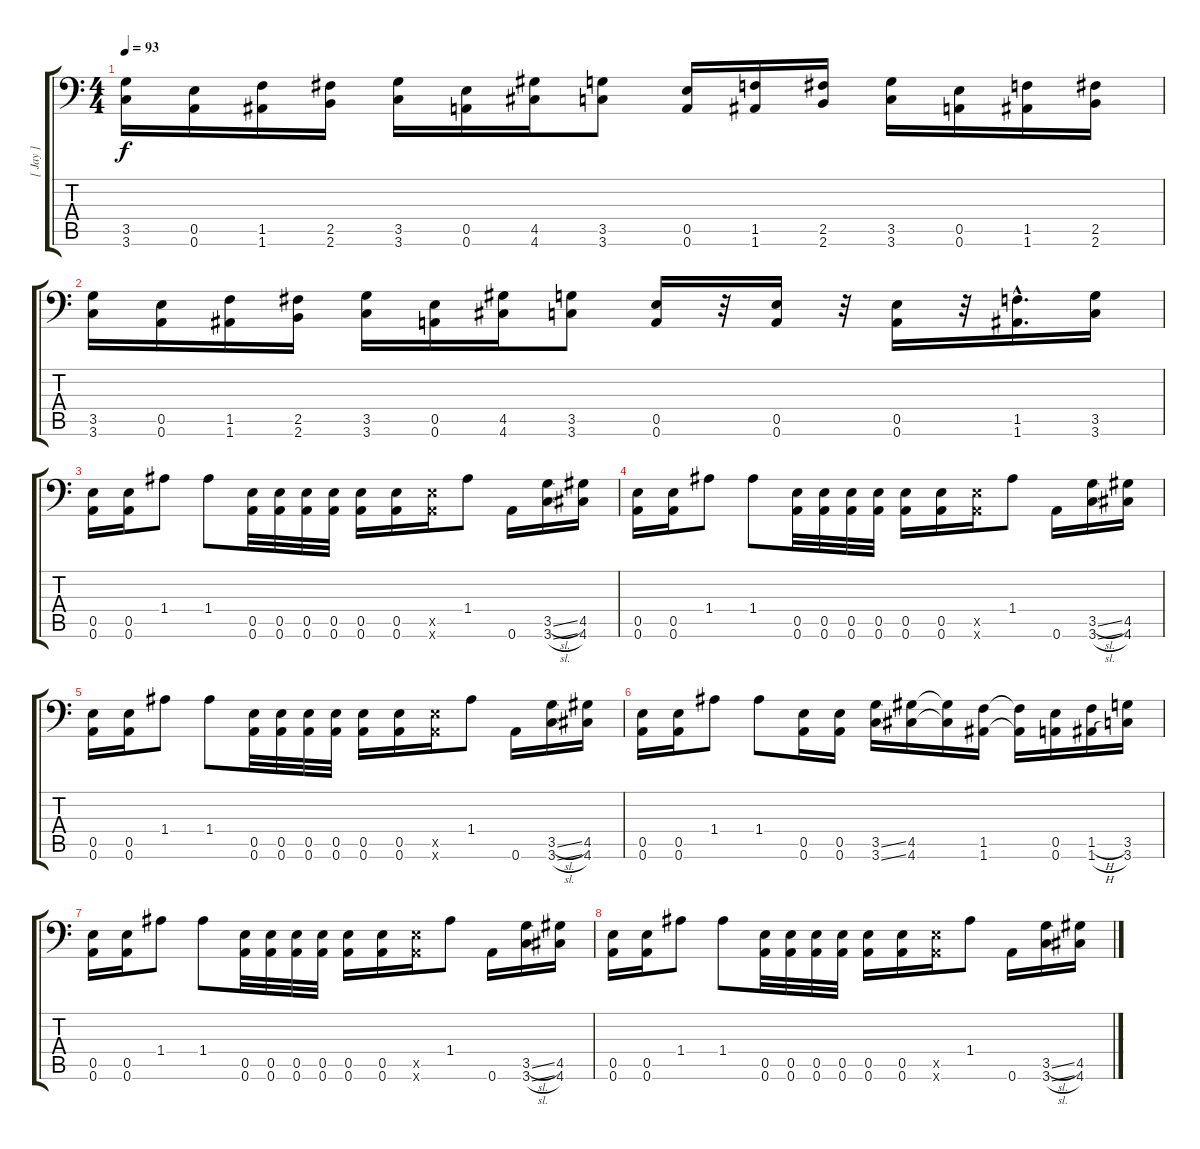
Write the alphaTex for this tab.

\track ("[ Jay ]" "[ Jay ]") {instrument distortionguitar}
\staff {score tabs}
\tuning (B3 Gb3 D3 A2 E2 A1) {hide}
\ts (4 4)
\tempo 93
\clef f4
\ks c
(3.5 3.6).16{dy f} (0.5 0.6).16 (1.5 1.6).16 (2.5 2.6).16 (3.5 3.6).16 (0.5 0.6).16 (4.5 4.6).16 (3.5 3.6).8 (0.5 0.6).16 (1.5 1.6).16 (2.5 2.6).16 (3.5 3.6).16 (0.5 0.6).16 (1.5 1.6).16 (2.5 2.6).16 |
(3.5 3.6).16 (0.5 0.6).16 (1.5 1.6).16 (2.5 2.6).16 (3.5 3.6).16 (0.5 0.6).16 (4.5 4.6).16 (3.5 3.6).8 (0.5 0.6).16 r.32 (0.5 0.6).16 r.32 (0.5 0.6).16 r.32 (1.5{hac} 1.6{hac}).16{d} (3.5 3.6).16 |
(0.5 0.6).16 (0.5 0.6).16 1.4.8 1.4.8 (0.5 0.6).32 (0.5 0.6).32 (0.5 0.6).32 (0.5 0.6).32 (0.5 0.6).16 (0.5 0.6).16 (0.5{x} 0.6{x}).16 1.4.8 0.6.16 (3.5{sl} 3.6{sl}).16 (4.5 4.6).16 |
(0.5 0.6).16 (0.5 0.6).16 1.4.8 1.4.8 (0.5 0.6).32 (0.5 0.6).32 (0.5 0.6).32 (0.5 0.6).32 (0.5 0.6).16 (0.5 0.6).16 (0.5{x} 0.6{x}).16 1.4.8 0.6.16 (3.5{sl} 3.6{sl}).16 (4.5 4.6).16 |
(0.5 0.6).16 (0.5 0.6).16 1.4.8 1.4.8 (0.5 0.6).32 (0.5 0.6).32 (0.5 0.6).32 (0.5 0.6).32 (0.5 0.6).16 (0.5 0.6).16 (0.5{x} 0.6{x}).16 1.4.8 0.6.16 (3.5{sl} 3.6{sl}).16 (4.5 4.6).16 |
(0.5 0.6).16 (0.5 0.6).16 1.4.8 1.4.8 (0.5 0.6).16 (0.5 0.6).16 (3.5{ss} 3.6{ss}).16 (4.5 4.6).16 (4.5{t} 4.6{t}).16 (1.5 1.6).16 (1.5{t} 1.6{t}).16 (0.5 0.6).16 (1.5{h} 1.6{h}).16 (3.5 3.6).16 |
(0.5 0.6).16 (0.5 0.6).16 1.4.8 1.4.8 (0.5 0.6).32 (0.5 0.6).32 (0.5 0.6).32 (0.5 0.6).32 (0.5 0.6).16 (0.5 0.6).16 (0.5{x} 0.6{x}).16 1.4.8 0.6.16 (3.5{sl} 3.6{sl}).16 (4.5 4.6).16 |
(0.5 0.6).16 (0.5 0.6).16 1.4.8 1.4.8 (0.5 0.6).32 (0.5 0.6).32 (0.5 0.6).32 (0.5 0.6).32 (0.5 0.6).16 (0.5 0.6).16 (0.5{x} 0.6{x}).16 1.4.8 0.6.16 (3.5{sl} 3.6{sl}).16 (4.5 4.6).16
